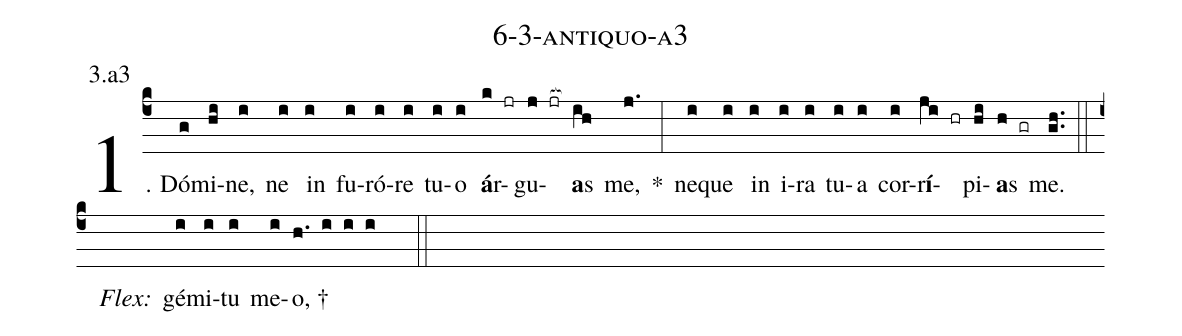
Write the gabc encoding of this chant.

name: 6-3-antiquo-a3;
annotation: 3.a3;
%%
(c4)1. Dó(g)mi(hi)ne,(i) ne(i) in(i) fu(i)ró(i)re(i) tu(i)o(i) <b>á</b>r(k jr)gu(j jr[ocb:1{])<b>a</b>s(ih[ocb:0}]) me,(j.) *(:) ne(i)que(i) in(i) i(i)ra(i) tu(i)a(i) cor(i)r<b>í</b>(ji hr)pi(hi)<b>a</b>s(h gr) me.(gh..) (::)
<i>Flex:</i>()  gé(i)mi(i)tu(i) me(i)o, †(h. i i i  ::)
